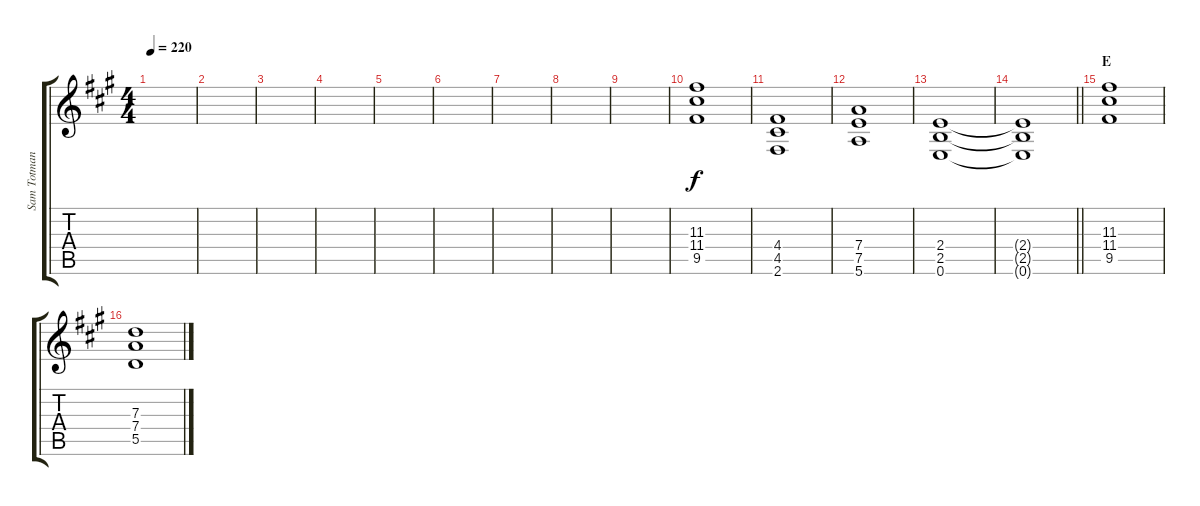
\track ("Sam Totman II" "Sam Totman") {instrument distortionguitar}
\staff {score tabs}
\tuning (E4 B3 G3 D3 A2 E2) {hide}
\ts (4 4)
\tempo 220
\clef g2
\ks a
|
|
|
|
|
|
|
|
|
(11.3 11.4 9.5).1 |
(4.4 4.5 2.6).1 |
(7.4 7.5 5.6).1 |
(2.4 2.5 0.6).1 |
\barLineRight lightlight
(2.4{t} 2.5{t} 0.6{t}).1 |
\section ("" "E")
(11.3 11.4 9.5).1 |
(7.3 7.4 5.5).1
